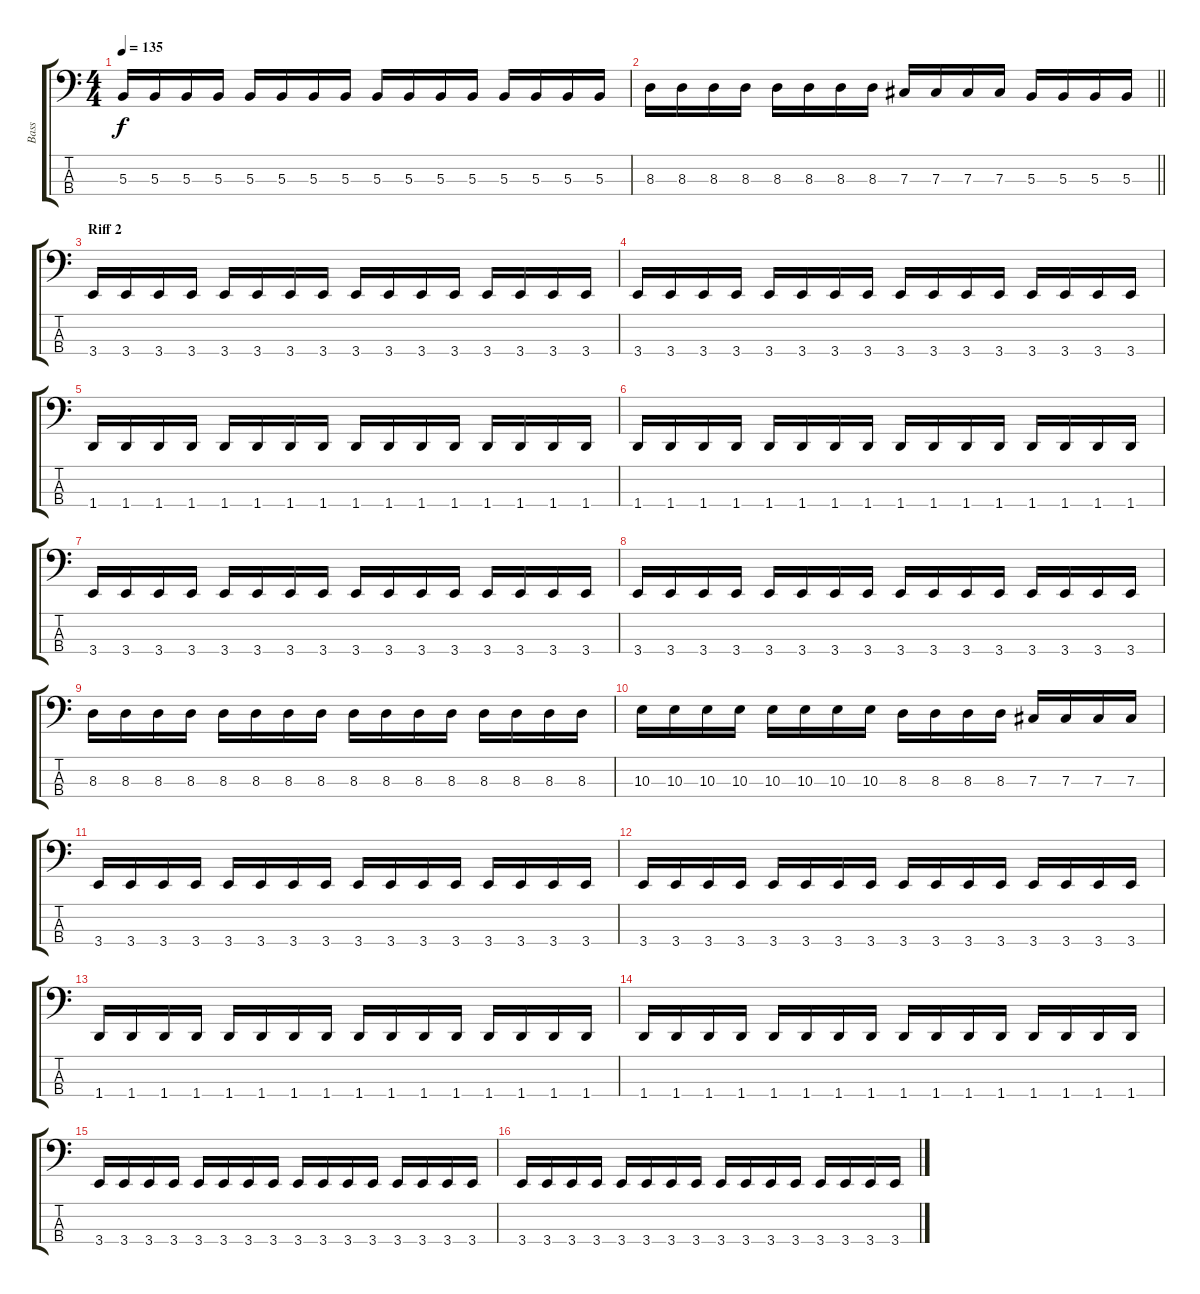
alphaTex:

\track ("Bass" "Bass") {instrument electricbassfinger}
\staff {score tabs}
\tuning (E2 B1 Gb1 Db1) {hide}
\ts (4 4)
\tempo 135
\clef f4
\ks c
5.3.16{dy f} 5.3.16 5.3.16 5.3.16 5.3.16 5.3.16 5.3.16 5.3.16 5.3.16 5.3.16 5.3.16 5.3.16 5.3.16 5.3.16 5.3.16 5.3.16 |
\barLineRight lightlight
8.3.16 8.3.16 8.3.16 8.3.16 8.3.16 8.3.16 8.3.16 8.3.16 7.3.16 7.3.16 7.3.16 7.3.16 5.3.16 5.3.16 5.3.16 5.3.16 |
\section ("" "Riff 2")
3.4.16 3.4.16 3.4.16 3.4.16 3.4.16 3.4.16 3.4.16 3.4.16 3.4.16 3.4.16 3.4.16 3.4.16 3.4.16 3.4.16 3.4.16 3.4.16 |
3.4.16 3.4.16 3.4.16 3.4.16 3.4.16 3.4.16 3.4.16 3.4.16 3.4.16 3.4.16 3.4.16 3.4.16 3.4.16 3.4.16 3.4.16 3.4.16 |
1.4.16 1.4.16 1.4.16 1.4.16 1.4.16 1.4.16 1.4.16 1.4.16 1.4.16 1.4.16 1.4.16 1.4.16 1.4.16 1.4.16 1.4.16 1.4.16 |
1.4.16 1.4.16 1.4.16 1.4.16 1.4.16 1.4.16 1.4.16 1.4.16 1.4.16 1.4.16 1.4.16 1.4.16 1.4.16 1.4.16 1.4.16 1.4.16 |
3.4.16 3.4.16 3.4.16 3.4.16 3.4.16 3.4.16 3.4.16 3.4.16 3.4.16 3.4.16 3.4.16 3.4.16 3.4.16 3.4.16 3.4.16 3.4.16 |
3.4.16 3.4.16 3.4.16 3.4.16 3.4.16 3.4.16 3.4.16 3.4.16 3.4.16 3.4.16 3.4.16 3.4.16 3.4.16 3.4.16 3.4.16 3.4.16 |
8.3.16 8.3.16 8.3.16 8.3.16 8.3.16 8.3.16 8.3.16 8.3.16 8.3.16 8.3.16 8.3.16 8.3.16 8.3.16 8.3.16 8.3.16 8.3.16 |
10.3.16 10.3.16 10.3.16 10.3.16 10.3.16 10.3.16 10.3.16 10.3.16 8.3.16 8.3.16 8.3.16 8.3.16 7.3.16 7.3.16 7.3.16 7.3.16 |
3.4.16 3.4.16 3.4.16 3.4.16 3.4.16 3.4.16 3.4.16 3.4.16 3.4.16 3.4.16 3.4.16 3.4.16 3.4.16 3.4.16 3.4.16 3.4.16 |
3.4.16 3.4.16 3.4.16 3.4.16 3.4.16 3.4.16 3.4.16 3.4.16 3.4.16 3.4.16 3.4.16 3.4.16 3.4.16 3.4.16 3.4.16 3.4.16 |
1.4.16 1.4.16 1.4.16 1.4.16 1.4.16 1.4.16 1.4.16 1.4.16 1.4.16 1.4.16 1.4.16 1.4.16 1.4.16 1.4.16 1.4.16 1.4.16 |
1.4.16 1.4.16 1.4.16 1.4.16 1.4.16 1.4.16 1.4.16 1.4.16 1.4.16 1.4.16 1.4.16 1.4.16 1.4.16 1.4.16 1.4.16 1.4.16 |
3.4.16 3.4.16 3.4.16 3.4.16 3.4.16 3.4.16 3.4.16 3.4.16 3.4.16 3.4.16 3.4.16 3.4.16 3.4.16 3.4.16 3.4.16 3.4.16 |
3.4.16 3.4.16 3.4.16 3.4.16 3.4.16 3.4.16 3.4.16 3.4.16 3.4.16 3.4.16 3.4.16 3.4.16 3.4.16 3.4.16 3.4.16 3.4.16
